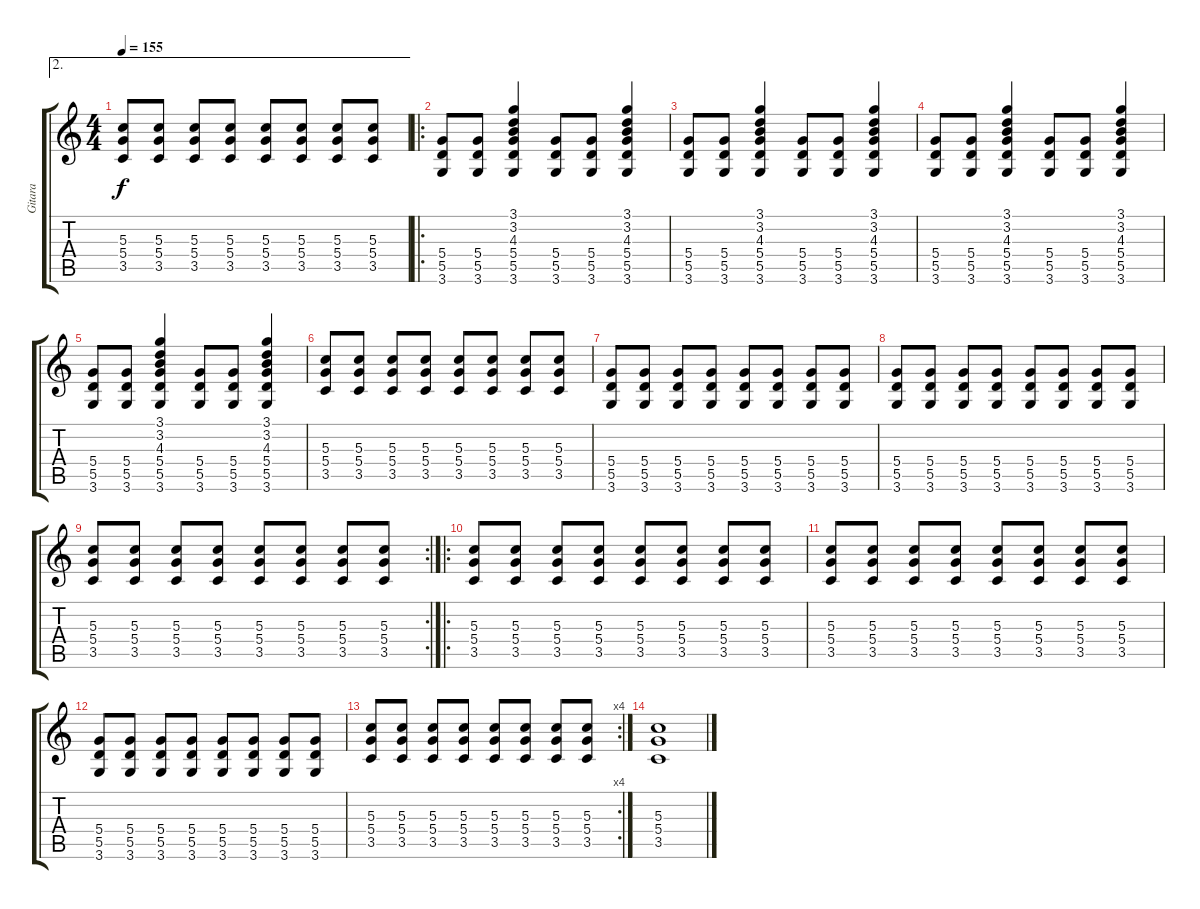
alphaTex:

\track ("Gitara" "Gitara") {instrument electricguitarclean}
\staff {score tabs}
\tuning (E4 B3 G3 D3 A2 E2) {hide}
\ae 2
\ts (4 4)
\tempo 155
\clef g2
\ks c
(5.3 5.4 3.5).8{dy f} (5.3 5.4 3.5).8 (5.3 5.4 3.5).8 (5.3 5.4 3.5).8 (5.3 5.4 3.5).8 (5.3 5.4 3.5).8 (5.3 5.4 3.5).8 (5.3 5.4 3.5).8 |
\ro
(5.4 5.5 3.6).8 (5.4 5.5 3.6).8 (3.1 3.2 4.3 5.4 5.5 3.6).4 (5.4 5.5 3.6).8 (5.4 5.5 3.6).8 (3.1 3.2 4.3 5.4 5.5 3.6).4 |
(5.4 5.5 3.6).8 (5.4 5.5 3.6).8 (3.1 3.2 4.3 5.4 5.5 3.6).4 (5.4 5.5 3.6).8 (5.4 5.5 3.6).8 (3.1 3.2 4.3 5.4 5.5 3.6).4 |
(5.4 5.5 3.6).8 (5.4 5.5 3.6).8 (3.1 3.2 4.3 5.4 5.5 3.6).4 (5.4 5.5 3.6).8 (5.4 5.5 3.6).8 (3.1 3.2 4.3 5.4 5.5 3.6).4 |
(5.4 5.5 3.6).8 (5.4 5.5 3.6).8 (3.1 3.2 4.3 5.4 5.5 3.6).4 (5.4 5.5 3.6).8 (5.4 5.5 3.6).8 (3.1 3.2 4.3 5.4 5.5 3.6).4 |
(5.3 5.4 3.5).8 (5.3 5.4 3.5).8 (5.3 5.4 3.5).8 (5.3 5.4 3.5).8 (5.3 5.4 3.5).8 (5.3 5.4 3.5).8 (5.3 5.4 3.5).8 (5.3 5.4 3.5).8 |
(5.4 5.5 3.6).8 (5.4 5.5 3.6).8 (5.4 5.5 3.6).8 (5.4 5.5 3.6).8 (5.4 5.5 3.6).8 (5.4 5.5 3.6).8 (5.4 5.5 3.6).8 (5.4 5.5 3.6).8 |
(5.4 5.5 3.6).8 (5.4 5.5 3.6).8 (5.4 5.5 3.6).8 (5.4 5.5 3.6).8 (5.4 5.5 3.6).8 (5.4 5.5 3.6).8 (5.4 5.5 3.6).8 (5.4 5.5 3.6).8 |
\rc 2
(5.3 5.4 3.5).8 (5.3 5.4 3.5).8 (5.3 5.4 3.5).8 (5.3 5.4 3.5).8 (5.3 5.4 3.5).8 (5.3 5.4 3.5).8 (5.3 5.4 3.5).8 (5.3 5.4 3.5).8 |
\ro
(5.3 5.4 3.5).8 (5.3 5.4 3.5).8 (5.3 5.4 3.5).8 (5.3 5.4 3.5).8 (5.3 5.4 3.5).8 (5.3 5.4 3.5).8 (5.3 5.4 3.5).8 (5.3 5.4 3.5).8 |
(5.3 5.4 3.5).8 (5.3 5.4 3.5).8 (5.3 5.4 3.5).8 (5.3 5.4 3.5).8 (5.3 5.4 3.5).8 (5.3 5.4 3.5).8 (5.3 5.4 3.5).8 (5.3 5.4 3.5).8 |
(5.4 5.5 3.6).8 (5.4 5.5 3.6).8 (5.4 5.5 3.6).8 (5.4 5.5 3.6).8 (5.4 5.5 3.6).8 (5.4 5.5 3.6).8 (5.4 5.5 3.6).8 (5.4 5.5 3.6).8 |
\rc 4
(5.3 5.4 3.5).8 (5.3 5.4 3.5).8 (5.3 5.4 3.5).8 (5.3 5.4 3.5).8 (5.3 5.4 3.5).8 (5.3 5.4 3.5).8 (5.3 5.4 3.5).8 (5.3 5.4 3.5).8 |
(5.3 5.4 3.5).1
